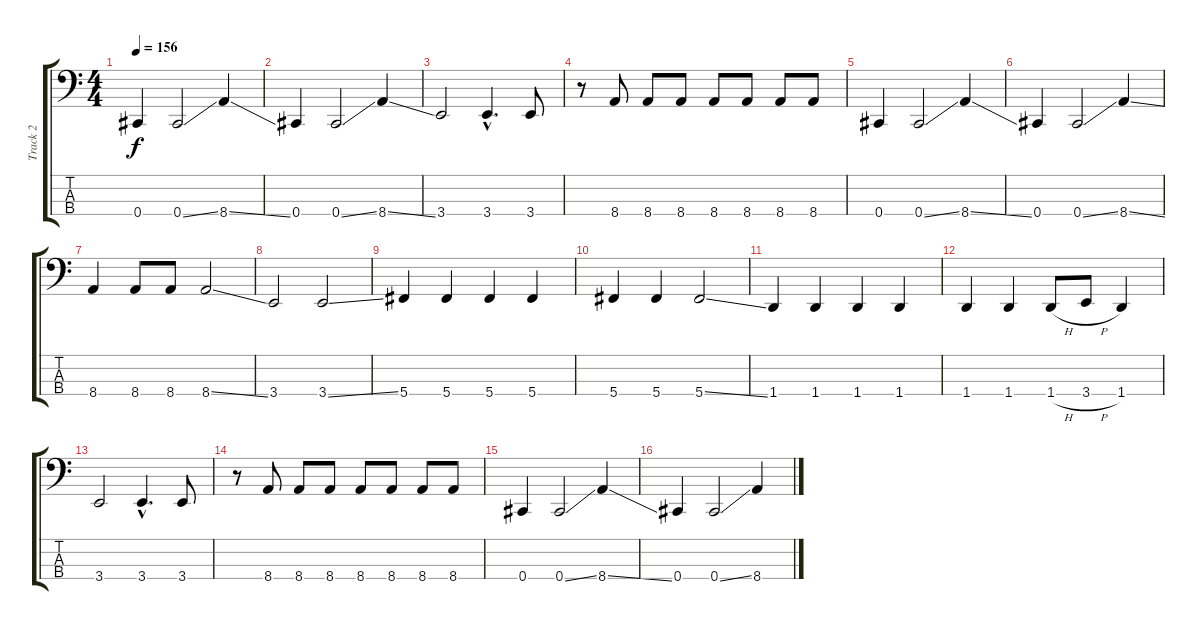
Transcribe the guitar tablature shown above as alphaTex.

\track ("Track 2" "Track 2") {instrument electricbassfinger}
\staff {score tabs}
\tuning (Gb2 Db2 Ab1 Db1) {hide}
\ts (4 4)
\tempo 156
\clef f4
\ks c
0.4.4{dy f} 0.4{ss}.2 8.4{ss}.4 |
0.4.4 0.4{ss}.2 8.4{ss}.4 |
3.4.2 3.4{hac}.4{d} 3.4.8 |
r.8 8.4.8 8.4.8 8.4.8 8.4.8 8.4.8 8.4.8 8.4.8 |
0.4.4 0.4{ss}.2 8.4{ss}.4 |
0.4.4 0.4{ss}.2 8.4{ss}.4 |
8.4.4 8.4.8 8.4.8 8.4{ss}.2 |
3.4.2 3.4{ss}.2 |
5.4.4 5.4.4 5.4.4 5.4.4 |
5.4.4 5.4.4 5.4{ss}.2 |
1.4.4 1.4.4 1.4.4 1.4.4 |
1.4.4 1.4.4 1.4{h}.8 3.4{h}.8 1.4.4 |
3.4.2 3.4{hac}.4{d} 3.4.8 |
r.8 8.4.8 8.4.8 8.4.8 8.4.8 8.4.8 8.4.8 8.4.8 |
0.4.4 0.4{ss}.2 8.4{ss}.4 |
0.4.4 0.4{ss}.2 8.4{ss}.4
